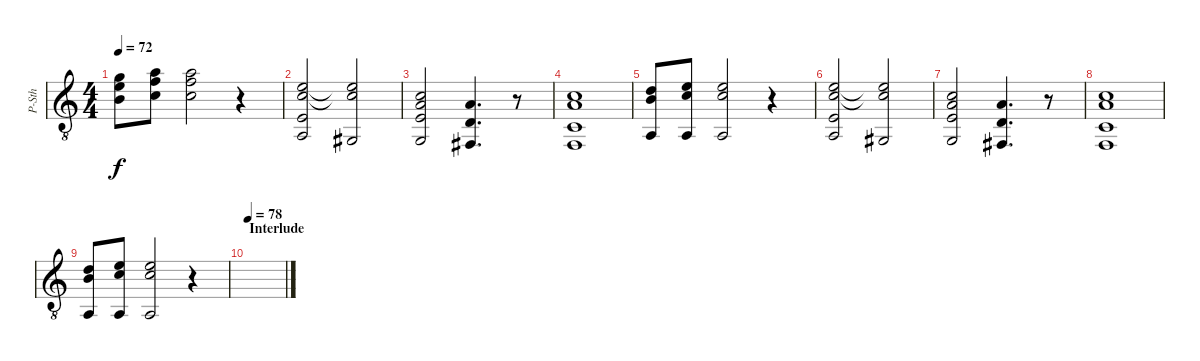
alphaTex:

\defaultSystemsLayout 4
\bracketExtendMode groupsimilarinstruments
\otherSystemsTrackNameOrientation horizontal
\track ("Flute Synth (Jones)" "P-Sth") {instrument pad2warm}
\staff {score}
\tuning (E4 B3 G3 D3 A2 E2)
\ts (4 4)
\tempo 72
\clef g2
\ottava 8vb
\ks c
(8.2 9.3 9.4).8{dy f beam Down} (14.3 15.4 15.5).8{beam Down} (14.3 15.4 15.5).2{beam Down} r.4{beam Down} |
(0.1 1.2 2.4 0.5).2{beam Up} (4.6{acc #} 1.2{t} 0.1{t}).2{beam Up} |
(1.2 2.3 2.4 3.6).2{beam Up} (2.3 0.4 2.6{acc #}).4{d beam Up} r.8{beam Up} |
(1.2 2.3 3.5 1.6).1{beam Up} |
(3.2 4.3 0.5).8{beam Up} (0.1 1.2 0.5).8{beam Up} (0.1 1.2 0.5).2{beam Up} r.4{beam Up} |
(0.1 1.2 2.4 0.5).2{beam Up} (4.6{acc #} 0.1{t} 1.2{t}).2{beam Up} |
(1.2 2.3 2.4 3.6).2{beam Up} (2.3 0.4 2.6{acc #}).4{d beam Up} r.8{beam Up} |
(1.2 2.3 3.5 1.6).1{beam Up} |
(3.2 4.3 0.5).8{beam Up} (0.1 1.2 0.5).8{beam Up} (0.1 1.2 0.5).2{beam Up} r.4{beam Up} |
\section ("" "Interlude ")
\tempo 78
